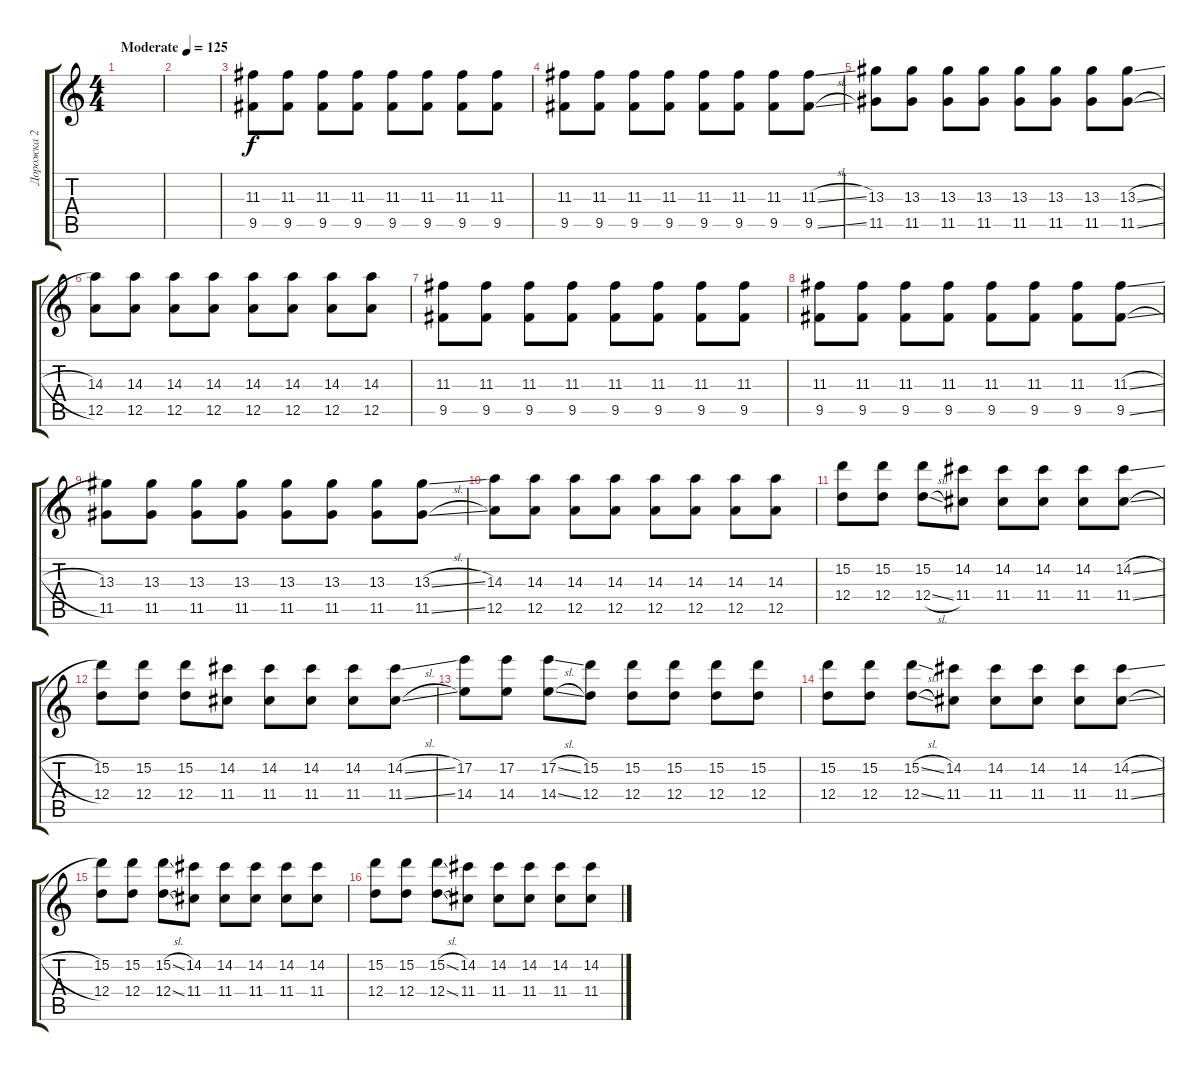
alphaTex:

\track ("Дорожка 2" "Дорожка 2") {instrument distortionguitar}
\staff {score tabs}
\tuning (E4 B3 G3 D3 A2 E2) {hide}
\ts (4 4)
\tempo (125 "Moderate")
\clef g2
\ks c
|
|
(11.3 9.5).8 (11.3 9.5).8 (11.3 9.5).8 (11.3 9.5).8 (11.3 9.5).8 (11.3 9.5).8 (11.3 9.5).8 (11.3 9.5).8 |
(11.3 9.5).8 (11.3 9.5).8 (11.3 9.5).8 (11.3 9.5).8 (11.3 9.5).8 (11.3 9.5).8 (11.3 9.5).8 (11.3{sl} 9.5{sl}).8 |
(13.3 11.5).8 (13.3 11.5).8 (13.3 11.5).8 (13.3 11.5).8 (13.3 11.5).8 (13.3 11.5).8 (13.3 11.5).8 (13.3{sl} 11.5{sl}).8 |
(14.3 12.5).8 (14.3 12.5).8 (14.3 12.5).8 (14.3 12.5).8 (14.3 12.5).8 (14.3 12.5).8 (14.3 12.5).8 (14.3 12.5).8 |
(11.3 9.5).8 (11.3 9.5).8 (11.3 9.5).8 (11.3 9.5).8 (11.3 9.5).8 (11.3 9.5).8 (11.3 9.5).8 (11.3 9.5).8 |
(11.3 9.5).8 (11.3 9.5).8 (11.3 9.5).8 (11.3 9.5).8 (11.3 9.5).8 (11.3 9.5).8 (11.3 9.5).8 (11.3{sl} 9.5{sl}).8 |
(13.3 11.5).8 (13.3 11.5).8 (13.3 11.5).8 (13.3 11.5).8 (13.3 11.5).8 (13.3 11.5).8 (13.3 11.5).8 (13.3{sl} 11.5{sl}).8 |
(14.3 12.5).8 (14.3 12.5).8 (14.3 12.5).8 (14.3 12.5).8 (14.3 12.5).8 (14.3 12.5).8 (14.3 12.5).8 (14.3 12.5).8 |
(15.2 12.4).8 (15.2 12.4).8 (15.2 12.4{sl}).8 (14.2 11.4).8 (14.2 11.4).8 (14.2 11.4).8 (14.2 11.4).8 (14.2{sl} 11.4{sl}).8 |
(15.2 12.4).8 (15.2 12.4).8 (15.2 12.4).8 (14.2 11.4).8 (14.2 11.4).8 (14.2 11.4).8 (14.2 11.4).8 (14.2{sl} 11.4{sl}).8 |
(17.2 14.4).8 (17.2 14.4).8 (17.2{sl} 14.4{sl}).8 (15.2 12.4).8 (15.2 12.4).8 (15.2 12.4).8 (15.2 12.4).8 (15.2 12.4).8 |
(15.2 12.4).8 (15.2 12.4).8 (15.2{sl} 12.4{sl}).8 (14.2 11.4).8 (14.2 11.4).8 (14.2 11.4).8 (14.2 11.4).8 (14.2{sl} 11.4{sl}).8 |
(15.2 12.4).8 (15.2 12.4).8 (15.2{sl} 12.4{sl}).8 (14.2 11.4).8 (14.2 11.4).8 (14.2 11.4).8 (14.2 11.4).8 (14.2 11.4).8 |
(15.2 12.4).8 (15.2 12.4).8 (15.2{sl} 12.4{sl}).8 (14.2 11.4).8 (14.2 11.4).8 (14.2 11.4).8 (14.2 11.4).8 (14.2{sl} 11.4{sl}).8
